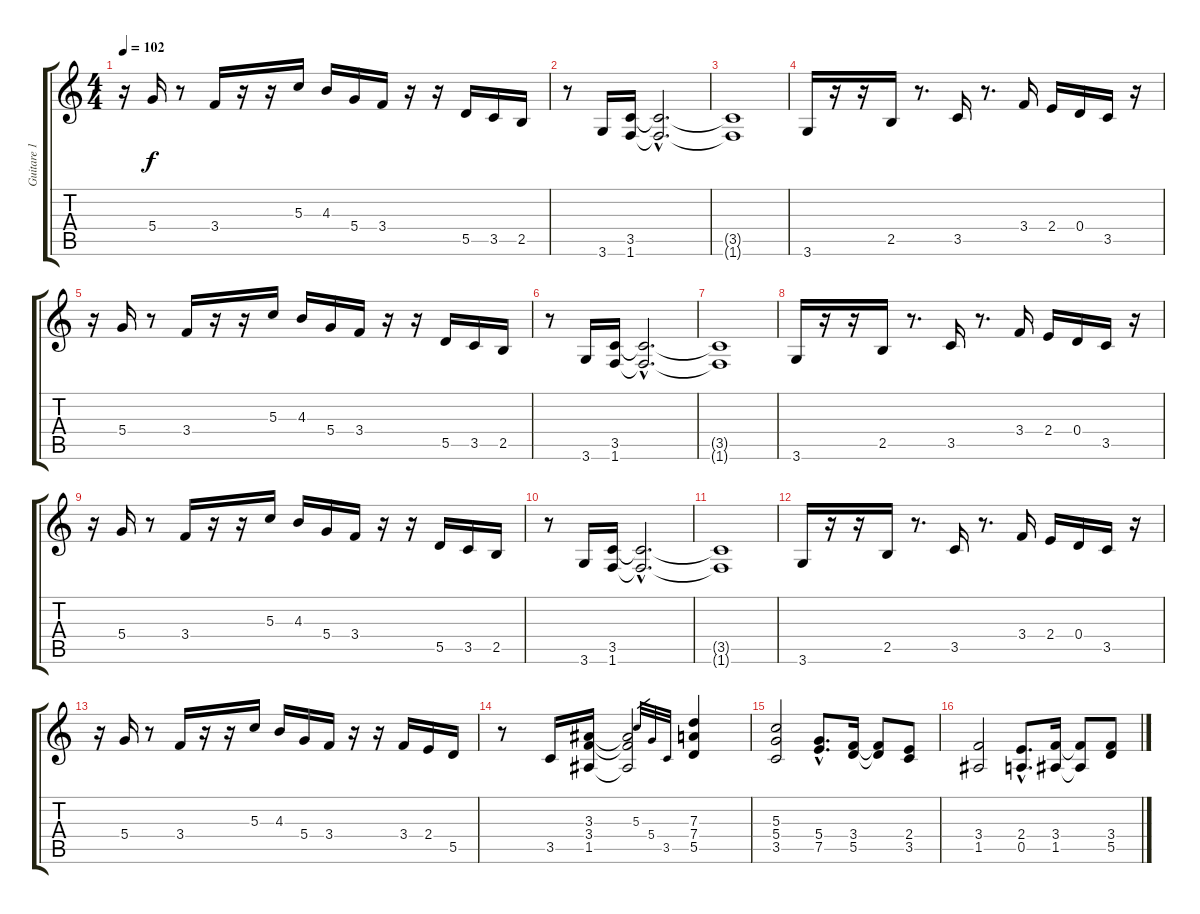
\track ("Guitare 1" "Guitare 1") {instrument overdrivenguitar}
\staff {score tabs}
\tuning (E4 B3 G3 D3 A2 E2) {hide}
\ts (4 4)
\tempo 102
\clef g2
\ks c
r.16{dy f} 5.4.16 r.8 3.4.16 r.16 r.16 5.3.16 4.3.16 5.4.16 3.4.16 r.16 r.16 5.5.16 3.5.16 2.5.16 |
r.8 3.6.16 (3.5 1.6).16 (3.5{hac t} 1.6{hac t}).2{d} |
(3.5{t} 1.6{t}).1 |
3.6.16 r.16 r.16 2.5.16 r.8{d} 3.5.16 r.8{d} 3.4.16 2.4.16 0.4.16 3.5.16 r.16 |
r.16 5.4.16 r.8 3.4.16 r.16 r.16 5.3.16 4.3.16 5.4.16 3.4.16 r.16 r.16 5.5.16 3.5.16 2.5.16 |
r.8 3.6.16 (3.5 1.6).16 (3.5{hac t} 1.6{hac t}).2{d} |
(3.5{t} 1.6{t}).1 |
3.6.16 r.16 r.16 2.5.16 r.8{d} 3.5.16 r.8{d} 3.4.16 2.4.16 0.4.16 3.5.16 r.16 |
r.16 5.4.16 r.8 3.4.16 r.16 r.16 5.3.16 4.3.16 5.4.16 3.4.16 r.16 r.16 5.5.16 3.5.16 2.5.16 |
r.8 3.6.16 (3.5 1.6).16 (3.5{hac t} 1.6{hac t}).2{d} |
(3.5{t} 1.6{t}).1 |
3.6.16 r.16 r.16 2.5.16 r.8{d} 3.5.16 r.8{d} 3.4.16 2.4.16 0.4.16 3.5.16 r.16 |
r.16 5.4.16 r.8 3.4.16 r.16 r.16 5.3.16 4.3.16 5.4.16 3.4.16 r.16 r.16 3.4.16 2.4.16 5.5.16 |
r.8 3.5.16 (3.3 3.4 1.5).16 (3.3{t} 3.4{t} 1.5{t}).2 5.3.32{gr} 5.4.32{gr} 3.5.32{gr} (7.3 7.4 5.5).4 |
(5.3 5.4 3.5).2 (5.4{hac} 7.5{hac}).8{d} (3.4 5.5).16 (3.4{t} 5.5{t}).8 (2.4 3.5).8 |
(3.4 1.5).2 (2.4{hac} 0.5{hac}).8{d} (3.4 1.5).16 (3.4{t} 1.5{t}).8 (3.4 5.5).8
